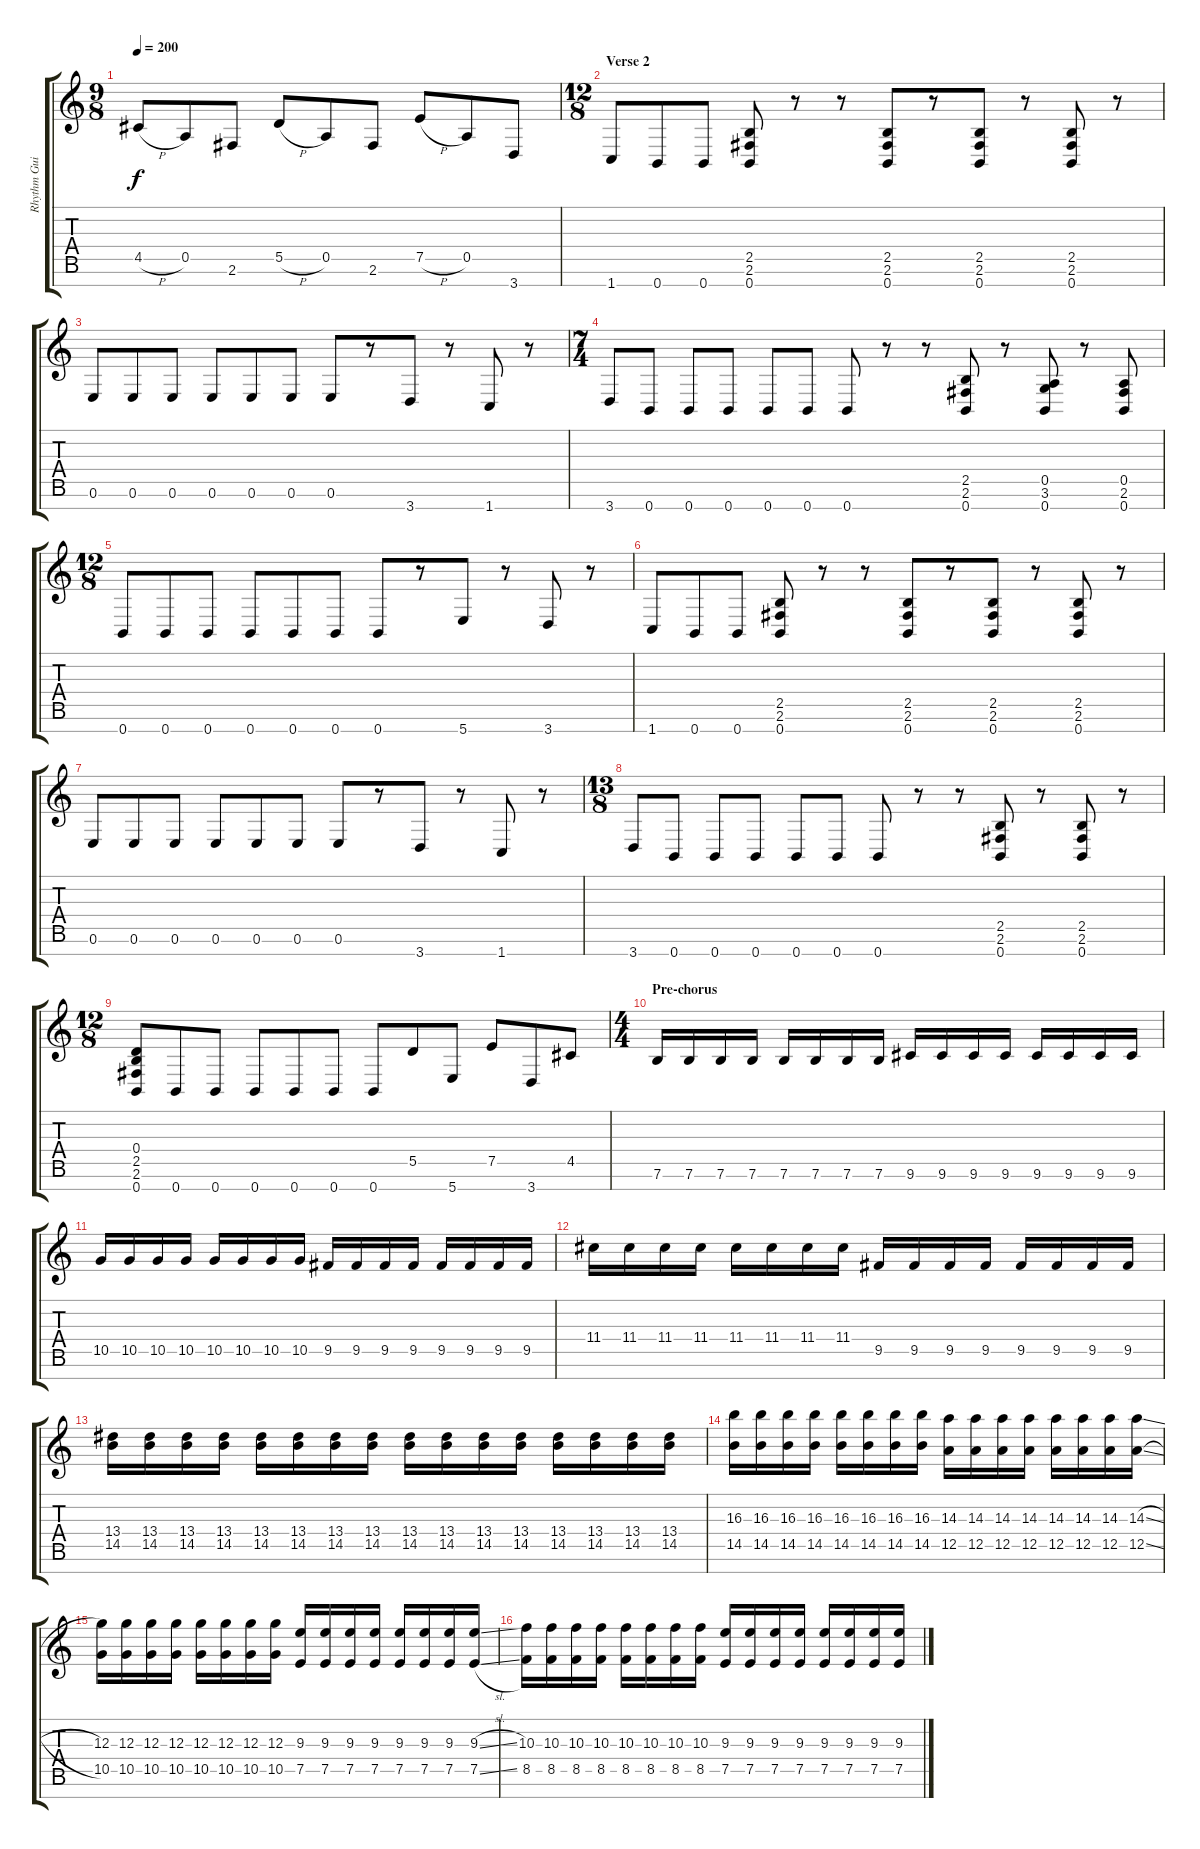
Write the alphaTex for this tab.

\track ("Rhythm Guitar" "Rhythm Gui") {instrument distortionguitar}
\staff {score tabs}
\tuning (E4 B3 G3 D3 A2 E2 B1) {hide}
\ts (9 8)
\tempo 200
\clef g2
\ks c
4.5{h}.8{dy f} 0.5.8 2.6.8 5.5{h}.8 0.5.8 2.6.8 7.5{h}.8 0.5.8 3.7.8 |
\ts (12 8)
\section ("" "Verse 2")
1.7.8 0.7.8 0.7.8 (2.5 2.6 0.7).8 r.8 r.8 (2.5 2.6 0.7).8 r.8 (2.5 2.6 0.7).8 r.8 (2.5 2.6 0.7).8 r.8 |
0.6.8 0.6.8 0.6.8 0.6.8 0.6.8 0.6.8 0.6.8 r.8 3.7.8 r.8 1.7.8 r.8 |
\ts (7 4)
3.7.8 0.7.8 0.7.8 0.7.8 0.7.8 0.7.8 0.7.8 r.8 r.8 (2.5 2.6 0.7).8 r.8 (0.5 3.6 0.7).8 r.8 (0.5 2.6 0.7).8 |
\ts (12 8)
0.7.8 0.7.8 0.7.8 0.7.8 0.7.8 0.7.8 0.7.8 r.8 5.7.8 r.8 3.7.8 r.8 |
1.7.8 0.7.8 0.7.8 (2.5 2.6 0.7).8 r.8 r.8 (2.5 2.6 0.7).8 r.8 (2.5 2.6 0.7).8 r.8 (2.5 2.6 0.7).8 r.8 |
0.6.8 0.6.8 0.6.8 0.6.8 0.6.8 0.6.8 0.6.8 r.8 3.7.8 r.8 1.7.8 r.8 |
\ts (13 8)
3.7.8 0.7.8 0.7.8 0.7.8 0.7.8 0.7.8 0.7.8 r.8 r.8 (2.5 2.6 0.7).8 r.8 (2.5 2.6 0.7).8 r.8 |
\ts (12 8)
(0.4 2.5 2.6 0.7).8 0.7.8 0.7.8 0.7.8 0.7.8 0.7.8 0.7.8 5.5.8 5.7.8 7.5.8 3.7.8 4.5.8 |
\ts (4 4)
\section ("" "Pre-chorus")
7.6.16 7.6.16 7.6.16 7.6.16 7.6.16 7.6.16 7.6.16 7.6.16 9.6.16 9.6.16 9.6.16 9.6.16 9.6.16 9.6.16 9.6.16 9.6.16 |
10.5.16 10.5.16 10.5.16 10.5.16 10.5.16 10.5.16 10.5.16 10.5.16 9.5.16 9.5.16 9.5.16 9.5.16 9.5.16 9.5.16 9.5.16 9.5.16 |
11.4.16 11.4.16 11.4.16 11.4.16 11.4.16 11.4.16 11.4.16 11.4.16 9.5.16 9.5.16 9.5.16 9.5.16 9.5.16 9.5.16 9.5.16 9.5.16 |
(13.4 14.5).16 (13.4 14.5).16 (13.4 14.5).16 (13.4 14.5).16 (13.4 14.5).16 (13.4 14.5).16 (13.4 14.5).16 (13.4 14.5).16 (13.4 14.5).16 (13.4 14.5).16 (13.4 14.5).16 (13.4 14.5).16 (13.4 14.5).16 (13.4 14.5).16 (13.4 14.5).16 (13.4 14.5).16 |
(16.3 14.5).16 (16.3 14.5).16 (16.3 14.5).16 (16.3 14.5).16 (16.3 14.5).16 (16.3 14.5).16 (16.3 14.5).16 (16.3 14.5).16 (14.3 12.5).16 (14.3 12.5).16 (14.3 12.5).16 (14.3 12.5).16 (14.3 12.5).16 (14.3 12.5).16 (14.3 12.5).16 (14.3{sl} 12.5{sl}).16 |
(12.3 10.5).16 (12.3 10.5).16 (12.3 10.5).16 (12.3 10.5).16 (12.3 10.5).16 (12.3 10.5).16 (12.3 10.5).16 (12.3 10.5).16 (9.3 7.5).16 (9.3 7.5).16 (9.3 7.5).16 (9.3 7.5).16 (9.3 7.5).16 (9.3 7.5).16 (9.3 7.5).16 (9.3{sl} 7.5{sl}).16 |
(10.3 8.5).16 (10.3 8.5).16 (10.3 8.5).16 (10.3 8.5).16 (10.3 8.5).16 (10.3 8.5).16 (10.3 8.5).16 (10.3 8.5).16 (9.3 7.5).16 (9.3 7.5).16 (9.3 7.5).16 (9.3 7.5).16 (9.3 7.5).16 (9.3 7.5).16 (9.3 7.5).16 (9.3 7.5).16
